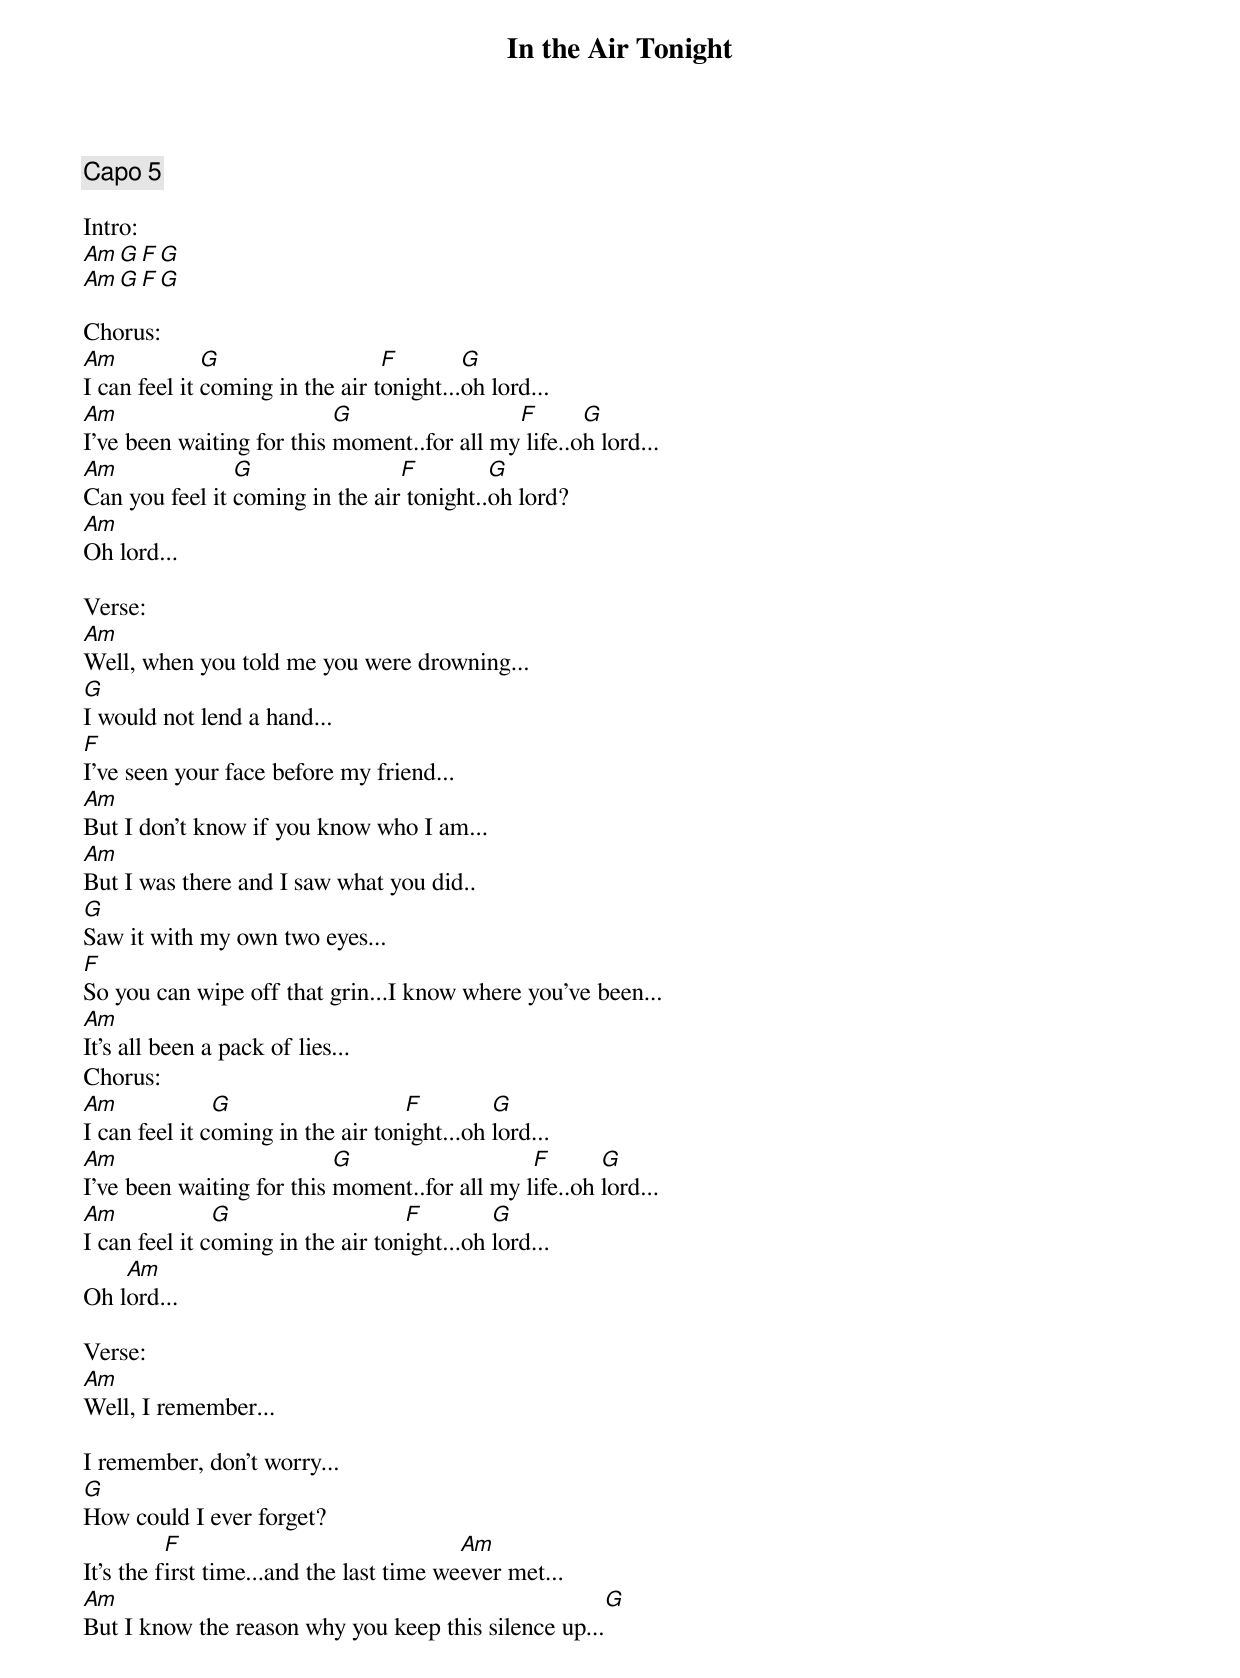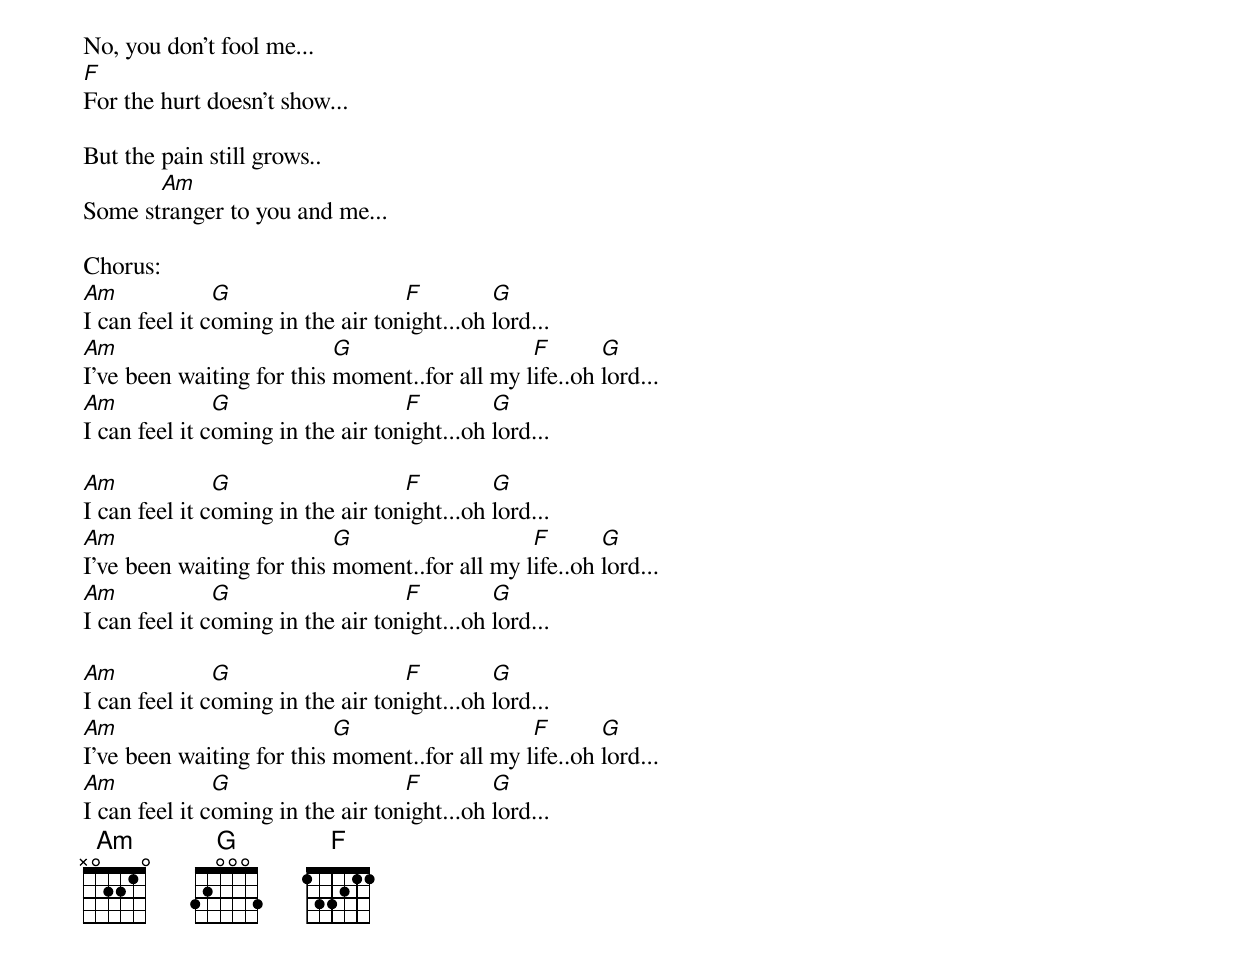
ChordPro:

{title:In the Air Tonight}
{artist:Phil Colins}
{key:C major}
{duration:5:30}
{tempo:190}
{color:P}

{comment: Capo 5}

Intro:
[Am][G][F][G]
[Am][G][F][G]

Chorus:
[Am]I can feel it [G]coming in the air t[F]onight...[G]oh lord...
[Am]I've been waiting for this [G]moment..for all my[F] life..o[G]h lord...
[Am]Can you feel it [G]coming in the air[F] tonight..[G]oh lord?
[Am]Oh lord...

Verse:
[Am]Well, when you told me you were drowning...
[G]I would not lend a hand...
[F]I've seen your face before my friend...
[Am]But I don't know if you know who I am...
[Am]But I was there and I saw what you did..
[G]Saw it with my own two eyes...
[F]So you can wipe off that grin...I know where you've been...
[Am]It's all been a pack of lies...
Chorus:
[Am]I can feel it c[G]oming in the air ton[F]ight...oh [G]lord...
[Am]I've been waiting for this [G]moment..for all my l[F]ife..oh [G]lord...
[Am]I can feel it c[G]oming in the air ton[F]ight...oh [G]lord...
Oh l[Am]ord...

Verse:
[Am]Well, I remember...

I remember, don't worry...
[G]How could I ever forget?
It's the f[F]irst time...and the last time we[Am]ever met...
[Am]But I know the reason why you keep this silence up...[G]

No, you don't fool me...
[F]For the hurt doesn't show...

But the pain still grows..
Some st[Am]ranger to you and me...

Chorus:
[Am]I can feel it c[G]oming in the air ton[F]ight...oh [G]lord...
[Am]I've been waiting for this [G]moment..for all my l[F]ife..oh [G]lord...
[Am]I can feel it c[G]oming in the air ton[F]ight...oh [G]lord...

[Am]I can feel it c[G]oming in the air ton[F]ight...oh [G]lord...
[Am]I've been waiting for this [G]moment..for all my l[F]ife..oh [G]lord...
[Am]I can feel it c[G]oming in the air ton[F]ight...oh [G]lord...

[Am]I can feel it c[G]oming in the air ton[F]ight...oh [G]lord...
[Am]I've been waiting for this [G]moment..for all my l[F]ife..oh [G]lord...
[Am]I can feel it c[G]oming in the air ton[F]ight...oh [G]lord...
